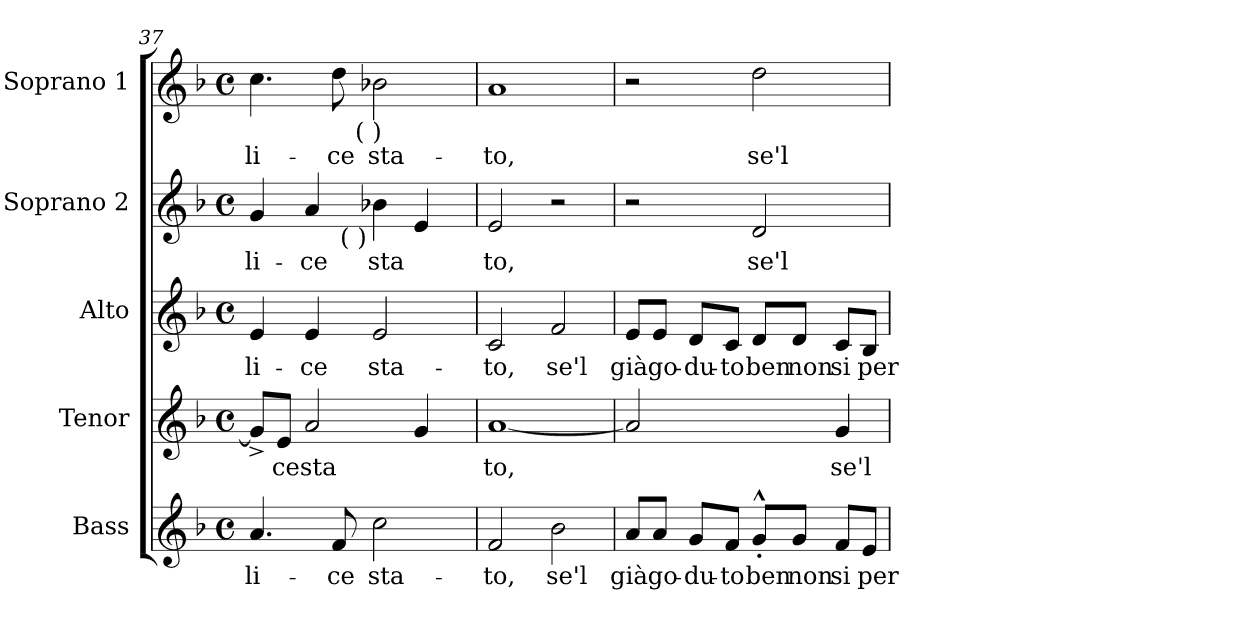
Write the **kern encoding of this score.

**kern	**text	**kern	**text	**kern	**text	**kern	**text	**kern	**text
*part5	*part5	*part4	*part4	*part3	*part3	*part2	*part2	*part1	*part1
*staff5	*staff5	*staff4	*staff4	*staff3	*staff3	*staff2	*staff2	*staff1	*staff1
*I"Bass	*	*I"Tenor	*	*I"Alto	*	*I"Soprano 2	*	*I"Soprano 1	*
*k[b-]	*	*k[b-]	*	*k[b-]	*	*k[b-]	*	*k[b-]	*
*F:	*	*F:	*	*F:	*	*F:	*	*F:	*
*M4/4	*	*M4/4	*	*M4/4	*	*M4/4	*	*M4/4	*
*met(c)	*	*met(c)	*	*met(c)	*	*met(c)	*	*met(c)	*
=37	=37	=37	=37	=37	=37	=37	=37	=37	=37
!	!LO:LY:b:rj	!	!LO:LY:b:rj	!	!LO:LY:b:rj	!	!LO:LY:b:rj	!	!LO:LY:b:rj
*	*	*	*	*	*	*^	*	*^	*
4.a/	-li-	8g^>/L]	--	4e/	-li-	4g/	4ryy	-li-	4.cc\	4..ryy	-li-
!	!	!	!LO:LY:b:rj	!	!	!	!	!	!	!	!
.	.	8e/J	-ce	.	.	.	.	.	.	.	.
!	!	!	!LO:LY:b:rj	!	!LO:LY:b:rj	!	!	!LO:LY:b:rj	!	!	!
.	.	2a/	sta-	4e/	-ce	4a/	8ryy	-ce	.	.	.
!	!LO:LY:b:rj	!	!	!	!	!	!	!	!	!	!LO:LY:b:rj
8f/	-ce	.	.	.	.	.	64ryy	.	8dd\	.	-ce
!	!	!	!	!	!	!	!LO:TX:b:t=( )	!	!	!	!
.	.	.	.	.	.	.	2ryy	.	.	.	.
!	!	!	!	!	!	!	!	!	!	!LO:TX:b:t=( )	!
.	.	.	.	.	.	.	.	.	.	2ryy	.
!	!LO:LY:b:rj	!	!	!	!LO:LY:b:rj	!	!	!LO:LY:b:rj	!	!	!LO:LY:b:rj
2cc\	sta-	.	.	2e/	sta-	4b-X\	.	sta-	2b-X\	.	sta-
!	!	!	!LO:LY:b:rj	!	!	!	!	!LO:LY:b:rj	!	!	!
.	.	4g/	--	.	.	4e/	.	--	.	.	.
.	.	.	.	.	.	.	16..ryy	.	.	.	.
.	.	.	.	.	.	.	.	.	.	16ryy	.
=38	=38	=38	=38	=38	=38	=38	=38	=38	=38	=38	=38
!	!LO:LY:b:rj	!	!LO:LY:b:rj	!	!LO:LY:b:rj	!	!	!LO:LY:b:rj	!	!	!LO:LY:b:rj
*	*	*	*	*	*	*v	*v	*	*	*	*
*	*	*	*	*	*	*	*	*v	*v	*
2f/	-to,	[<1a	-to,	2c/	-to,	2e/	-to,	1a	-to,
!	!LO:LY:b:rj	!	!	!	!LO:LY:b:rj	!	!	!	!
2b-\	se'l	.	.	2f/	se'l	2r	.	.	.
=39	=39	=39	=39	=39	=39	=39	=39	=39	=39
!	!LO:LY:b:rj	!	!LO:LY:b:rj	!	!LO:LY:b:rj	!	!	!	!
8a/L	già	2a/]	.	8e/L	già	2r	.	2r	.
!	!LO:LY:b:rj	!	!	!	!LO:LY:b:rj	!	!	!	!
8a/J	go-	.	.	8e/J	go-	.	.	.	.
!	!LO:LY:b:rj	!	!	!	!LO:LY:b:rj	!	!	!	!
8g/L	-du-	.	.	8d/L	-du-	.	.	.	.
!	!LO:LY:b:rj	!	!	!	!LO:LY:b:rj	!	!	!	!
8f/J	-to	.	.	8c/J	-to	.	.	.	.
!	!LO:LY:b:rj	!	!	!	!LO:LY:b:rj	!	!LO:LY:b:rj	!	!LO:LY:b:rj
8g^^>'>/L	ben	4ryy	.	8d/L	ben	2d/	se'l	2dd\	se'l
!	!LO:LY:b:rj	!	!	!	!LO:LY:b:rj	!	!	!	!
8g/J	non	.	.	8d/J	non	.	.	.	.
!	!LO:LY:b:rj	!	!LO:LY:b:rj	!	!LO:LY:b:rj	!	!	!	!
8f/L	si	4g/	se'l	8c/L	si	.	.	.	.
!	!LO:LY:b:rj	!	!	!	!LO:LY:b:rj	!	!	!	!
8e/J	per-	.	.	8B-/J	per-	.	.	.	.
=	=	=	=	=	=	=	=	=	=
*-	*-	*-	*-	*-	*-	*-	*-	*-	*-
